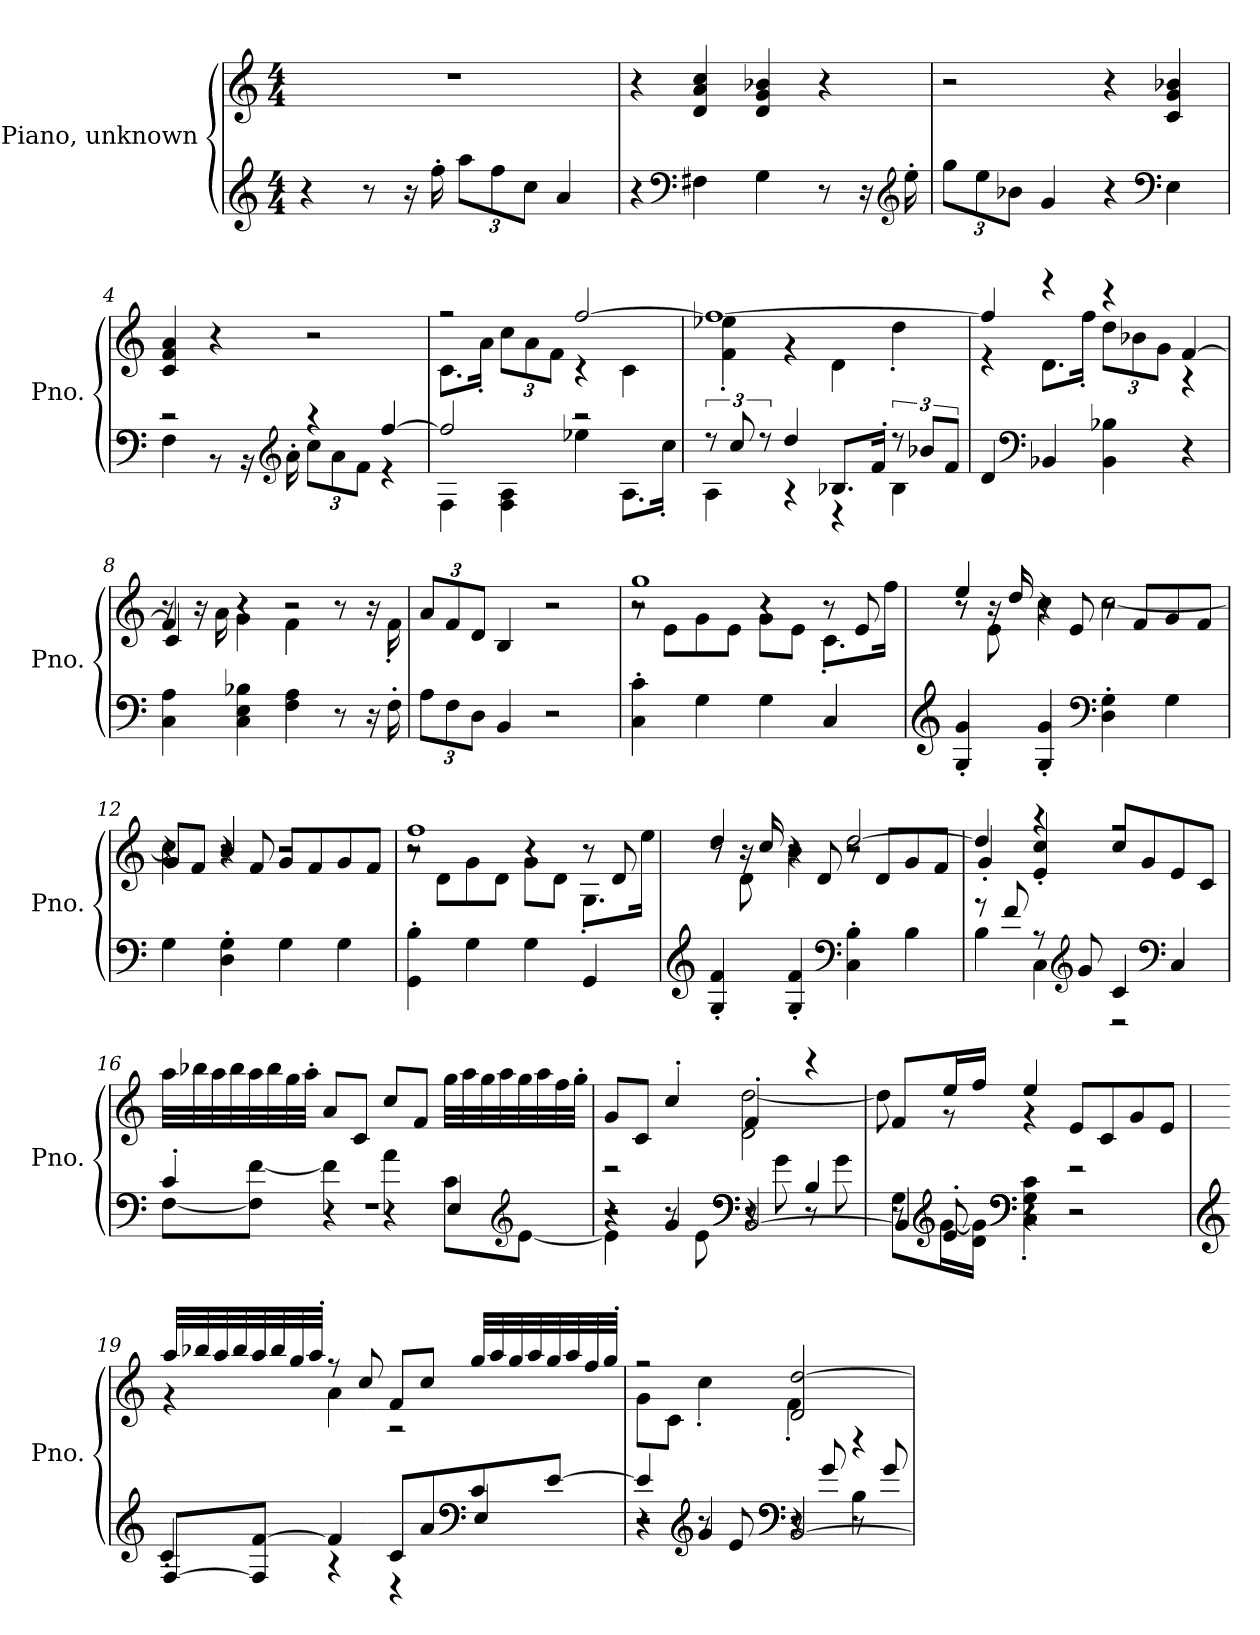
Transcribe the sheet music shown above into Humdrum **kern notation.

**kern	**kern
*part1	*part1
*staff2	*staff1
*I"Piano, unknown	*
*I'Pno.	*
*clefG2	*clefG2
*k[]	*k[]
*M4/4	*M4/4
*MM120	*MM120
=1	=1
4r	1r
8r	.
16r	.
16ff'\	.
*Xbrackettup	*
12aa\L	.
12ff\	.
12cc\J	.
4a/	.
=2	=2
4r	4r
*clefF4	*
4F#X\	4d/ 4a/ 4cc/
4G\	4d/ 4g/ 4b-X/
8r	4r
16r	.
*clefG2	*
16ee'\	.
=3	=3
12gg\L	2r
12ee\	.
12b-X\J	.
4g/	.
4r	4r
*clefF4	*
4E\	4c/ 4g/ 4b-X/
=4	=4
*^	*
2r	4F\	4c/ 4f/ 4a/
.	8r	4r
.	16r	.
*clefG2	*	*
.	16a'\	.
4r	12cc\L	2r
.	12a\	.
.	12f\J	.
[4ff/	4r	.
!!LO:LB:g=z
=5	=5	=5
*	*	*^
2ff/]	4F\	2r	8.c\L
.	.	.	16a'\Jk
*	*	*	*Xbrackettup
.	4F\ 4A\	.	12cc\L
.	.	.	12a\
.	.	.	12f\J
2r	4ee-X\	[2ff/	4r
.	8.A\L	.	4c\
.	16cc'\Jk	.	.
=6	=6	=6	=6
*brackettup	*	*	*
12r	4A\	1ff_	4f\' 4ee-X\'
12cc/	.	.	.
12r	.	.	.
4dd/	4r	.	4r
8.B-X/L	4r	.	4d\
16f'/Jk	.	.	.
12r	4B-\	.	4dd'\
12b-X/L	.	.	.
12f/J	.	.	.
*v	*v	*	*
=7	=7	=7
4d/	4ff/]	4r
*clefF4	*	*
4BB-X/	4r	8.d\L
.	.	16ff'\Jk
4BB-\ 4B-X\	4r	12dd\L
.	.	12b-X\
.	.	12g\J
4r	[4f/	4r
=8	=8	=8
*	*	*^
4C\ 4A\	4f/]	8r	4c/
.	.	16r	.
.	.	16a\	.
4C\ 4E\ 4B-X\	4r	4g\	4r
4F\ 4A\	2r	4f\	2r
8r	.	8r	.
16r	.	16r	.
16F'\	.	16f'\	.
*	*v	*v	*v
!!LO:LB:g=z
=9	=9
*Xbrackettup	*
12A\L	12a/L
12F\	12f/
12D\J	12d/J
4BB/	4B/
2r	2r
=10	=10
*	*^
*	*	*^
4C\' 4c\'	1gg	8r	2r
.	.	8e\L	.
4G\	.	8g\	.
.	.	8e\J	.
4G\	.	8g\L	4r
.	.	8e\J	.
4C/	.	8.c'\L	8r
.	.	.	8e/
.	.	16ff\Jk	.
=11	=11	=11	=11
*clefG2	*	*	*
4G/' 4g/'	4ee/	8r	8r
.	.	8e\	16r
.	.	.	16dd/
4G/' 4g/'	4r	4cc\	8r
.	.	.	8e/
*clefF4	*	*	*
4D\' 4G\'	2r	[2cc\	8r
.	.	.	8f/L
4G\	.	.	8g/
.	.	.	8f/J
=12	=12	=12	=12
4G\	4r	4cc\]	8g/L
.	.	.	8f/J
4D\' 4G\'	4b/	4r	8r
.	.	.	8f/
4G\	2r	2r	8g/L
.	.	.	8f/
4G\	.	.	8g/
.	.	.	8f/J
!!LO:LB:g=z	!!	!!
=13	=13	=13	=13
4GG\' 4B\'	1ff	8r	2r
.	.	8d\L	.
4G\	.	8g\	.
.	.	8d\J	.
4G\	.	8g\L	4r
.	.	8d\J	.
4GG/	.	8.G'\L	8r
.	.	.	8d/
.	.	16ee\Jk	.
=14	=14	=14	=14
*clefG2	*	*	*
4G/' 4f/'	4dd/	8r	8r
.	.	8d\	16r
.	.	.	16cc/
4G/' 4f/'	4r	4b\	8r
.	.	.	8d/
*clefF4	*	*	*
4C\' 4B\'	[2dd/	2r	8r
.	.	.	8d/L
4B\	.	.	8g/
.	.	.	8f/J
*	*	*v	*v
=15	=15	=15
*^	*	*
8r	4B\	4dd/]	4g'/
8f/	.	.	.
8r	4C\	4r	4e/' 4cc/'
*clefG2	*	*	*
8g/	.	.	.
4c/	2r	2r	8cc/L
.	.	.	8g/
*clefF4	*	*	*
4C/	.	.	8e/
.	.	.	8c/J
*	*	*v	*v
!!LO:LB:g=z
=16	=16	=16
*	*^	*
1r	[8F\L	4c'/	32aa\LLL
.	.	.	32bb-X\
.	.	.	32aa\
.	.	.	32bb-\
.	8F\] [8f\J	.	32aa\
.	.	.	32bb-\
.	.	.	32gg\
.	.	.	32aa'\JJJ
.	4f\]	4r	8a/L
.	.	.	8c/J
.	4a\	4r	8cc/L
.	.	.	8f/J
.	8c\L	4E/	32gg\LLL
.	.	.	32aa\
.	.	.	32gg\
.	.	.	32aa\
*clefG2	*	*	*
.	[8e\J	.	32gg\
.	.	.	32aa\
.	.	.	32ff\
.	.	.	32gg'\JJJ
=17	=17	=17	=17
*	*	*	*^
2r	4e\]	4r	8g/L	2r
.	.	.	8c/J	.
.	8r	4g/	4cc'/	.
.	8e\	.	.	.
*clefF4	*	*	*	*
4r	8r	[2BB/	4f'/	2d\ [2dd\
.	8g\	.	.	.
4B/	8r	.	4r	.
.	8g\	.	.	.
!!LO:LB:g=z	!!
=18	=18	=18	=18	=18
8r	8G\L	4BB/]	8f/L	8dd\]
*clefG2	*	*	*	*
8e'/	[16g\L	.	16ee/L	8r
.	16d\ 16g\]JJ	.	16ff/JJ	.
*clefF4	*	*	*	*
4r	4C\' 4G\' 4c\'	4r	4ee/	4r
2r	2r	2r	8e/L	2r
.	.	.	8c/	.
.	.	.	8g/	.
.	.	.	8e/J	.
*v	*v	*v	*	*
=19	=19	=19
*clefG2	*	*
*^	*	*
[8F/L	4c'/	32aa/LLL	4r
.	.	32bb-X/	.
.	.	32aa/	.
.	.	32bb-/	.
8F/] [8f/J	.	32aa/	.
.	.	32bb-/	.
.	.	32gg/	.
.	.	32aa'/JJJ	.
4f/]	4r	8r	4a\
.	.	8cc/	.
8c/L	4r	8f/L	2r
8a/	.	8cc/J	.
*clefF4	*	*	*
8c/	4E/	32gg/LLL	.
.	.	32aa/	.
.	.	32gg/	.
.	.	32aa/	.
[8e/J	.	32gg/	.
.	.	32aa/	.
.	.	32ff/	.
.	.	32gg'/JJJ	.
!!LO:PB:g=z	!!
=20	=20	=20	=20
*	*^	*	*
4e/]	2r	4r	2r	8g\L
.	.	.	.	8c\J
*clefG2	*	*	*	*
8r	.	4g/	.	4cc'\
8e/	.	.	.	.
*clefF4	*	*	*	*
8r	4r	[2BB/	2d/ [2dd/	4f'\
8g/	.	.	.	.
8r	4B\	.	.	4r
8g/	.	.	.	.
*v	*v	*v	*	*
*	*v	*v
=	=
*-	*-
